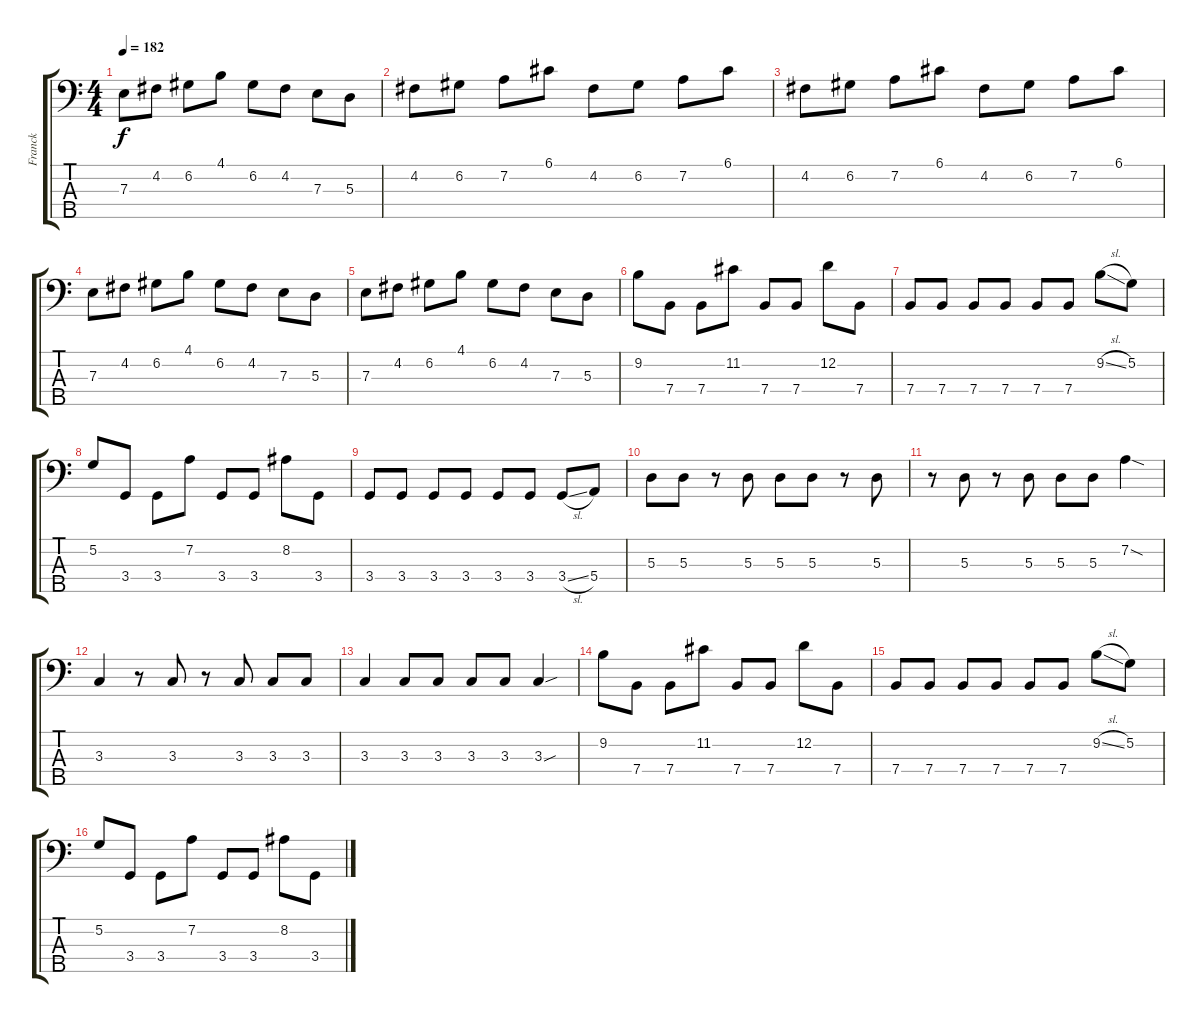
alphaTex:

\track ("Franck" "Franck") {instrument electricbassfinger}
\staff {score tabs}
\tuning (G2 D2 A1 E1 B0) {hide}
\ts (4 4)
\tempo 182
\clef f4
\ks c
7.3.8{dy f} 4.2.8 6.2.8 4.1.8 6.2.8 4.2.8 7.3.8 5.3.8 |
4.2.8 6.2.8 7.2.8 6.1.8 4.2.8 6.2.8 7.2.8 6.1.8 |
4.2.8 6.2.8 7.2.8 6.1.8 4.2.8 6.2.8 7.2.8 6.1.8 |
7.3.8 4.2.8 6.2.8 4.1.8 6.2.8 4.2.8 7.3.8 5.3.8 |
7.3.8 4.2.8 6.2.8 4.1.8 6.2.8 4.2.8 7.3.8 5.3.8 |
9.2.8 7.4.8 7.4.8 11.2.8 7.4.8 7.4.8 12.2.8 7.4.8 |
7.4.8 7.4.8 7.4.8 7.4.8 7.4.8 7.4.8 9.2{sl}.8 5.2.8 |
5.2.8 3.4.8 3.4.8 7.2.8 3.4.8 3.4.8 8.2.8 3.4.8 |
3.4.8 3.4.8 3.4.8 3.4.8 3.4.8 3.4.8 3.4{sl}.8 5.4.8 |
5.3.8 5.3.8 r.8 5.3.8 5.3.8 5.3.8 r.8 5.3.8 |
r.8 5.3.8 r.8 5.3.8 5.3.8 5.3.8 7.2{sod}.4 |
3.3.4 r.8 3.3.8 r.8 3.3.8 3.3.8 3.3.8 |
3.3.4 3.3.8 3.3.8 3.3.8 3.3.8 3.3{sou}.4 |
9.2.8 7.4.8 7.4.8 11.2.8 7.4.8 7.4.8 12.2.8 7.4.8 |
7.4.8 7.4.8 7.4.8 7.4.8 7.4.8 7.4.8 9.2{sl}.8 5.2.8 |
5.2.8 3.4.8 3.4.8 7.2.8 3.4.8 3.4.8 8.2.8 3.4.8
